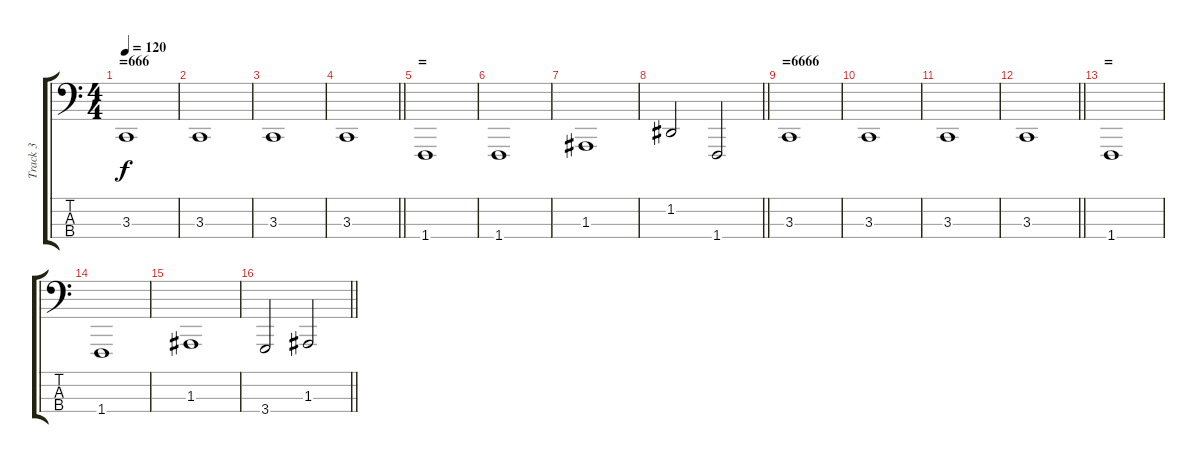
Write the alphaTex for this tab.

\track ("Track 3" "Track 3") {instrument brightacousticpiano}
\staff {score tabs}
\tuning (G2 D2 A1 E1) {hide}
\ts (4 4)
\section ("" "=666")
\tempo 120
\clef f4
\ks c
3.3.1{dy f} |
3.3.1 |
3.3.1 |
\barLineRight lightlight
3.3.1 |
\section ("" "=")
1.4.1 |
1.4.1 |
1.3.1 |
\barLineRight lightlight
1.2.2 1.4.2 |
\section ("" "=6666")
3.3.1 |
3.3.1 |
3.3.1 |
\barLineRight lightlight
3.3.1 |
\section ("" "=")
1.4.1 |
1.4.1 |
1.3.1 |
\barLineRight lightlight
3.4.2 1.3.2
